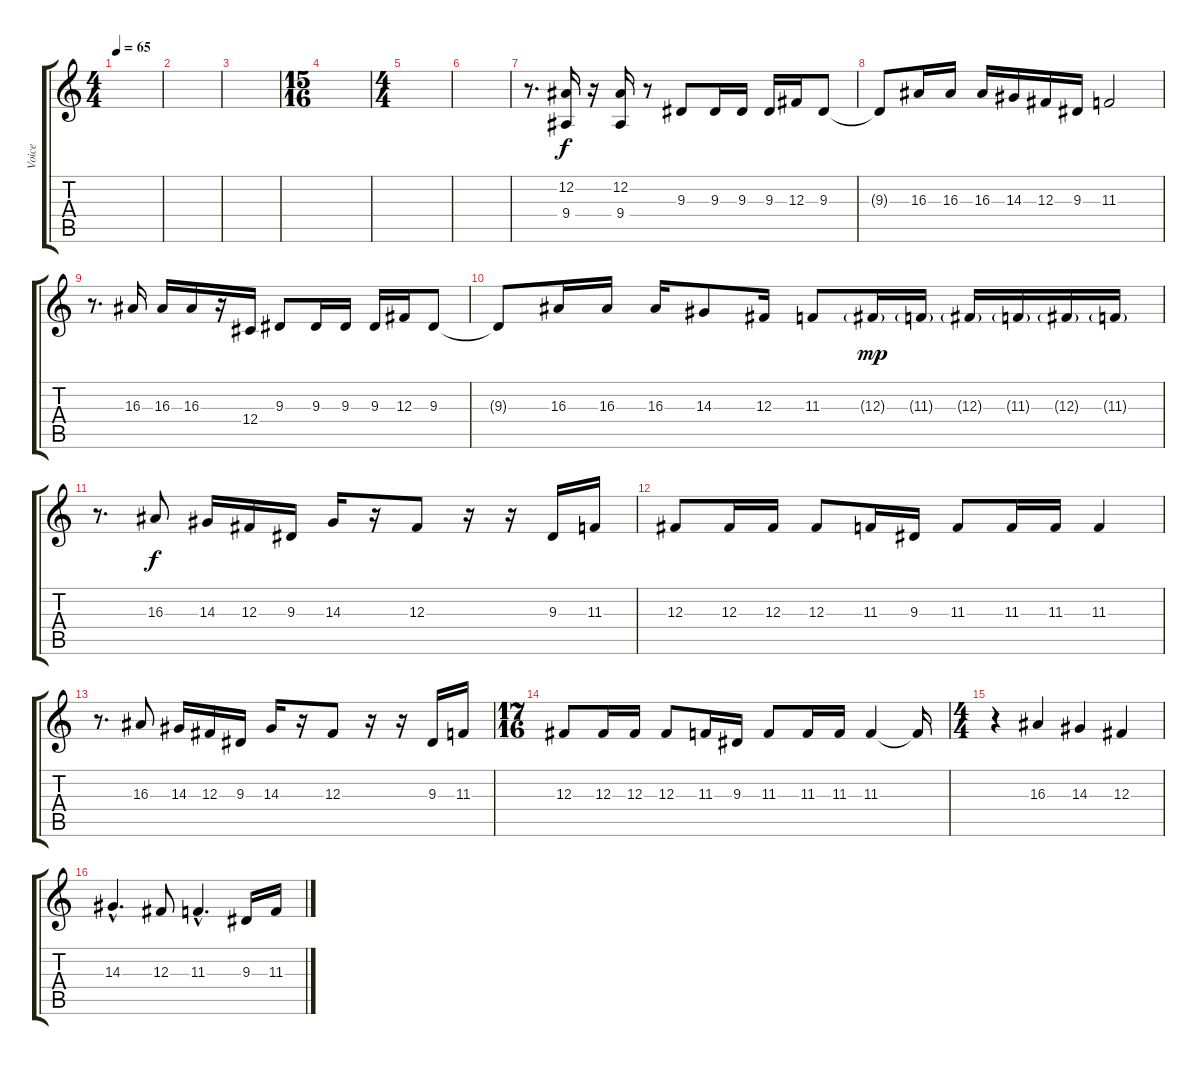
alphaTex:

\track ("Voice" "Voice") {instrument tenorsax}
\staff {score tabs}
\tuning (Eb4 Bb3 Gb3 Db3 Ab2 Eb2) {hide}
\ts (4 4)
\tempo 65
\clef g2
\ks c
|
|
|
\ts (15 16)
|
\ts (4 4)
|
|
r.8{d} (12.2 9.4).16 r.16 (12.2 9.4).16 r.8 9.3.8 9.3.16 9.3.16 9.3.16 12.3.16 9.3.8 |
9.3{t}.8 16.3.16 16.3.16 16.3.16 14.3.16 12.3.16 9.3.16 11.3.2 |
r.8{d} 16.3.16 16.3.16 16.3.16 r.16 12.4.16 9.3.8 9.3.16 9.3.16 9.3.16 12.3.16 9.3.8 |
9.3{t}.8 16.3.16 16.3.16 16.3.16 14.3.8 12.3.16 11.3.8 12.3{g}.16{dy mp} 11.3{g}.16 12.3{g}.16 11.3{g}.16 12.3{g}.16 11.3{g}.16 |
r.8{d} 16.3.8{dy f} 14.3.16 12.3.16 9.3.16 14.3.16 r.16 12.3.8 r.16 r.16 9.3.16 11.3.16 |
12.3.8 12.3.16 12.3.16 12.3.8 11.3.16 9.3.16 11.3.8 11.3.16 11.3.16 11.3.4 |
r.8{d} 16.3.8 14.3.16 12.3.16 9.3.16 14.3.16 r.16 12.3.8 r.16 r.16 9.3.16 11.3.16 |
\ts (17 16)
12.3.8 12.3.16 12.3.16 12.3.8 11.3.16 9.3.16 11.3.8 11.3.16 11.3.16 11.3.4 11.3{t}.16 |
\ts (4 4)
r.4 16.3.4 14.3.4 12.3.4 |
14.3{hac}.4{d} 12.3.8 11.3{hac}.4{d} 9.3.16 11.3.16
